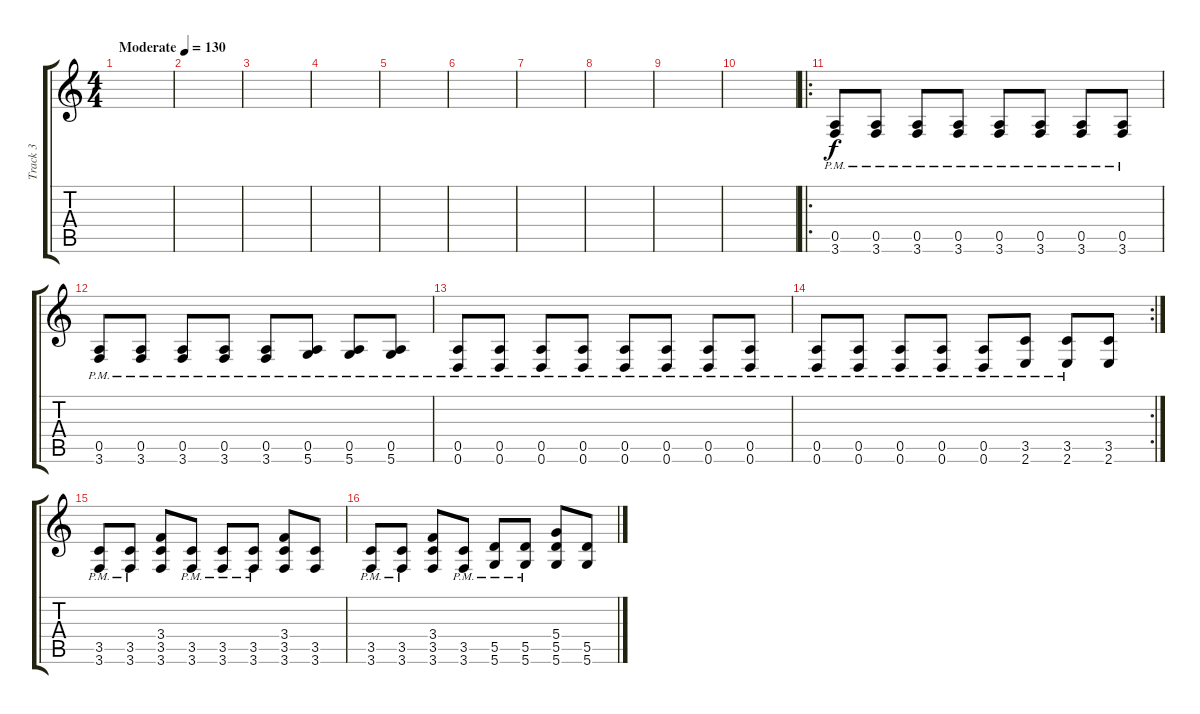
\track ("Track 3" "Track 3") {instrument overdrivenguitar}
\staff {score tabs}
\tuning (E4 B3 G3 D3 A2 D2) {hide}
\ts (4 4)
\tempo (130 "Moderate")
\clef g2
\ks c
|
|
|
|
|
|
|
|
|
|
\ro
(0.5{pm} 3.6{pm}).8 (0.5{pm} 3.6{pm}).8 (0.5{pm} 3.6{pm}).8 (0.5{pm} 3.6{pm}).8 (0.5{pm} 3.6{pm}).8 (0.5{pm} 3.6{pm}).8 (0.5{pm} 3.6{pm}).8 (0.5{pm} 3.6{pm}).8 |
(0.5{pm} 3.6{pm}).8 (0.5{pm} 3.6{pm}).8 (0.5{pm} 3.6{pm}).8 (0.5{pm} 3.6{pm}).8 (0.5{pm} 3.6{pm}).8 (0.5{pm} 5.6{pm}).8 (0.5{pm} 5.6{pm}).8 (0.5{pm} 5.6{pm}).8 |
(0.5{pm} 0.6{pm}).8 (0.5{pm} 0.6{pm}).8 (0.5{pm} 0.6{pm}).8 (0.5{pm} 0.6{pm}).8 (0.5{pm} 0.6{pm}).8 (0.5{pm} 0.6{pm}).8 (0.5{pm} 0.6{pm}).8 (0.5{pm} 0.6{pm}).8 |
\rc 2
(0.5{pm} 0.6{pm}).8 (0.5{pm} 0.6{pm}).8 (0.5{pm} 0.6{pm}).8 (0.5{pm} 0.6{pm}).8 (0.5{pm} 0.6{pm}).8 (3.5{pm} 2.6{pm}).8 (3.5{pm} 2.6{pm}).8 (3.5 2.6).8 |
(3.5{pm} 3.6{pm}).8 (3.5{pm} 3.6{pm}).8 (3.4 3.5 3.6).8 (3.5{pm} 3.6{pm}).8 (3.5{pm} 3.6{pm}).8 (3.5{pm} 3.6{pm}).8 (3.4 3.5 3.6).8 (3.5 3.6).8 |
(3.5{pm} 3.6{pm}).8 (3.5{pm} 3.6{pm}).8 (3.4 3.5 3.6).8 (3.5{pm} 3.6{pm}).8 (5.5{pm} 5.6{pm}).8 (5.5{pm} 5.6{pm}).8 (5.4 5.5 5.6).8 (5.5 5.6).8
